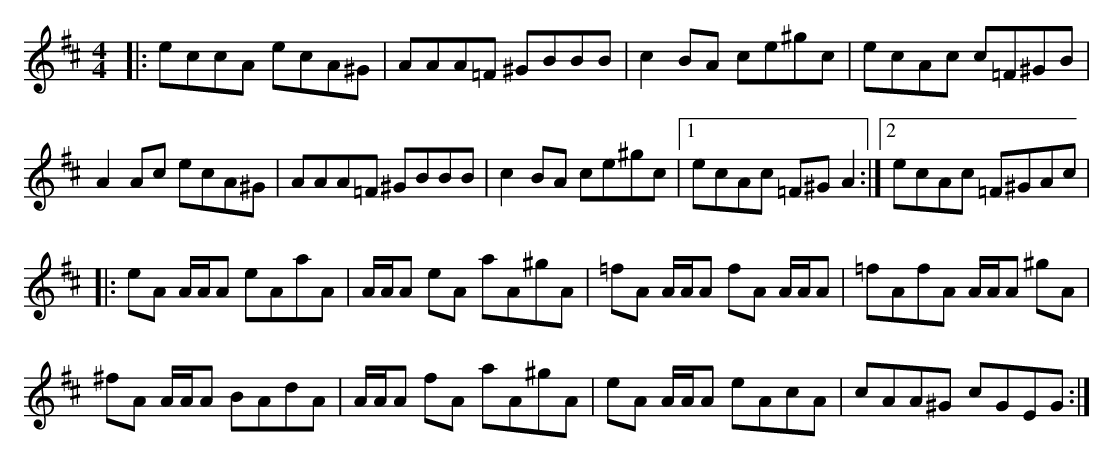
X:1
M:4/4
K:D
|:eccA ecA^G|AAA=F ^GBBB|c2 BA ce^gc|ecAc c=F^GB|
A2 Ac ecA^G|AAA=F ^GBBB|c2 BA ce^gc|1 ecAc =F^G A2:|2 ecAc =F^GAc|
|:eA A/A/A eAaA|A/A/A eA aA^gA|=fA A/A/A fA A/A/A|=fAfA A/A/A ^gA|
^fA A/A/A BAdA|A/A/A fA aA^gA|eA A/A/A eAcA|cAA^G cGEG:|
